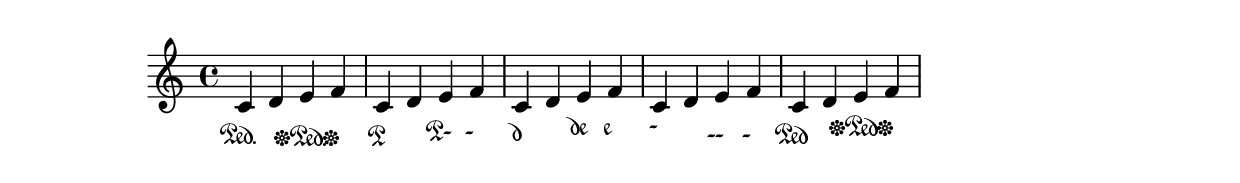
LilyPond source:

%% DO NOT EDIT this file manually; it was automatically
%% generated from the LilyPond Snippet Repository
%% (http://lsr.di.unimi.it).
%%
%% Make any changes in the LSR itself, or in
%% `Documentation/snippets/new/`, then run
%% `scripts/auxiliar/makelsr.pl`.
%%
%% This file is in the public domain.

\version "2.24.0"

\header {
  lsrtags = "keyboards, tweaks-and-overrides"

  texidoc = "
@code{Staff.pedalSustainStrings} can be used to set the text used for
pedal down and up.  Note that the only valid strings are those found in
the list of pedal glyphs - the values used this snippet constitute an
exhaustive list.
"

  doctitle = "Changing the text for sustain markings"
} % begin verbatim


sustainNotes = { c4\sustainOn d e\sustainOff\sustainOn f\sustainOff }

\relative c' {
  \sustainNotes
  \set Staff.pedalSustainStrings = #'("P" "P-" "-")
  \sustainNotes
  \set Staff.pedalSustainStrings = #'("d" "de" "e")
  \sustainNotes
  \set Staff.pedalSustainStrings = #'("M" "M-" "-")
  \sustainNotes
  \set Staff.pedalSustainStrings = #'("Ped" "*Ped" "*")
  \sustainNotes
}
